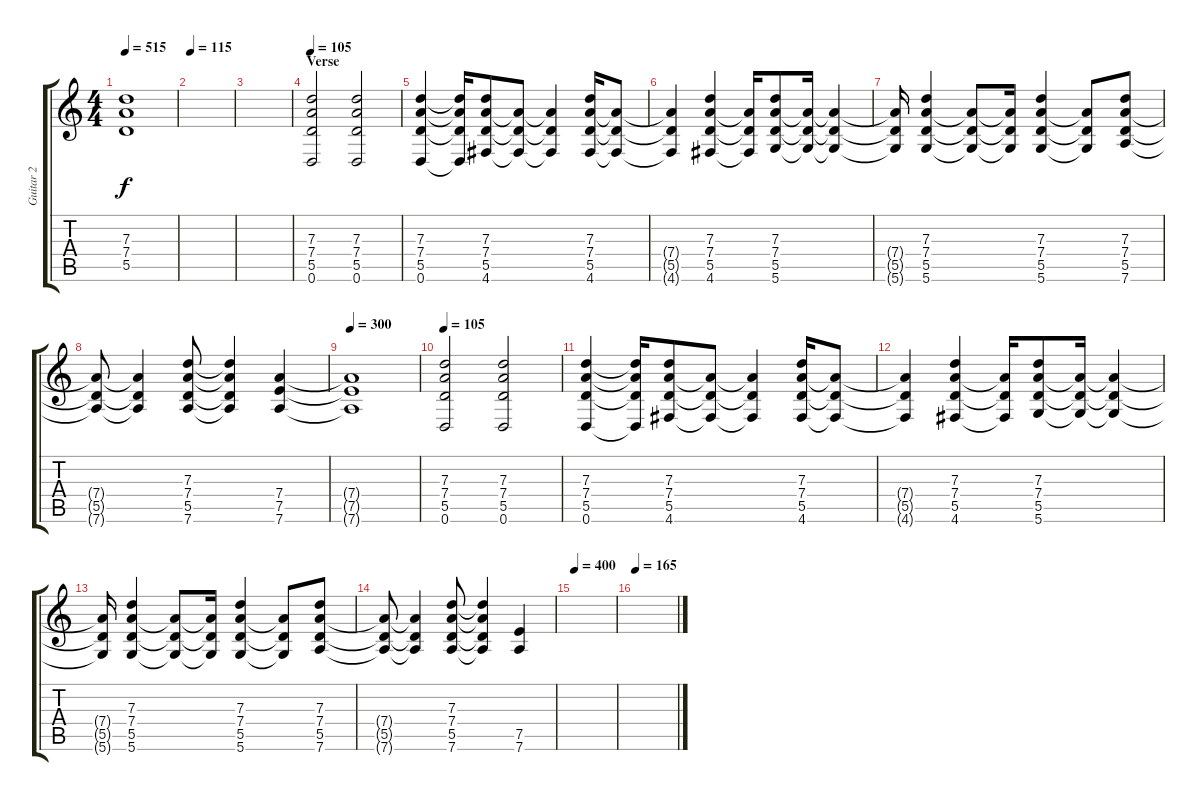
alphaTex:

\track ("Guitar 2" "Guitar 2") {instrument acousticguitarsteel}
\staff {score tabs}
\tuning (E4 B3 G3 D3 A2 D2) {hide}
\ts (4 4)
\tempo 515
\clef g2
\ks c
(7.3{t} 7.4{t} 5.5{t}).1{dy f} |
\tempo 115
|
|
\section ("" "Verse")
\tempo 105
(7.3 7.4 5.5 0.6).2 (7.3 7.4 5.5 0.6).2 |
(7.3 7.4 5.5 0.6).4 (7.3{t} 7.4{t} 5.5{t} 0.6{t}).16 (7.3 7.4 5.5 4.6).8 (7.4{t} 5.5{t} 4.6{t}).8 (7.4{t} 5.5{t} 4.6{t}).4 (7.3 7.4 5.5 4.6).16 (7.4{t} 5.5{t} 4.6{t}).8 |
(7.4{t} 5.5{t} 4.6{t}).4 (7.3 7.4 5.5 4.6).4 (7.4{t} 5.5{t} 4.6{t}).16 (7.3 7.4 5.5 5.6).8 (7.4{t} 5.5{t} 5.6{t}).16 (7.4{t} 5.5{t} 5.6{t}).4 |
(7.4{t} 5.5{t} 5.6{t}).16 (7.3 7.4 5.5 5.6).4 (7.4{t} 5.5{t} 5.6{t}).8 (7.4{t} 5.5{t} 5.6{t}).16 (7.3 7.4 5.5 5.6).4 (7.4{t} 5.5{t} 5.6{t}).8 (7.3 7.4 5.5 7.6).8 |
(7.4{t} 5.5{t} 7.6{t}).8 (7.4{t} 5.5{t} 7.6{t}).4 (7.3 7.4 5.5 7.6).8 (7.3{t} 7.4{t} 5.5{t} 7.6{t}).4 (7.4 7.5 7.6).4 |
\tempo 300
(7.4{t} 7.5{t} 7.6{t}).1 |
\tempo 105
(7.3 7.4 5.5 0.6).2 (7.3 7.4 5.5 0.6).2 |
(7.3 7.4 5.5 0.6).4 (7.3{t} 7.4{t} 5.5{t} 0.6{t}).16 (7.3 7.4 5.5 4.6).8 (7.4{t} 5.5{t} 4.6{t}).8 (7.4{t} 5.5{t} 4.6{t}).4 (7.3 7.4 5.5 4.6).16 (7.4{t} 5.5{t} 4.6{t}).8 |
(7.4{t} 5.5{t} 4.6{t}).4 (7.3 7.4 5.5 4.6).4 (7.4{t} 5.5{t} 4.6{t}).16 (7.3 7.4 5.5 5.6).8 (7.4{t} 5.5{t} 5.6{t}).16 (7.4{t} 5.5{t} 5.6{t}).4 |
(7.4{t} 5.5{t} 5.6{t}).16 (7.3 7.4 5.5 5.6).4 (7.4{t} 5.5{t} 5.6{t}).8 (7.4{t} 5.5{t} 5.6{t}).16 (7.3 7.4 5.5 5.6).4 (7.4{t} 5.5{t} 5.6{t}).8 (7.3 7.4 5.5 7.6).8 |
(7.4{t} 5.5{t} 7.6{t}).8 (7.4{t} 5.5{t} 7.6{t}).4 (7.3 7.4 5.5 7.6).8 (7.3{t} 7.4{t} 5.5{t} 7.6{t}).4 (7.5 7.6).4 |
\tempo 400
|
\tempo 165
